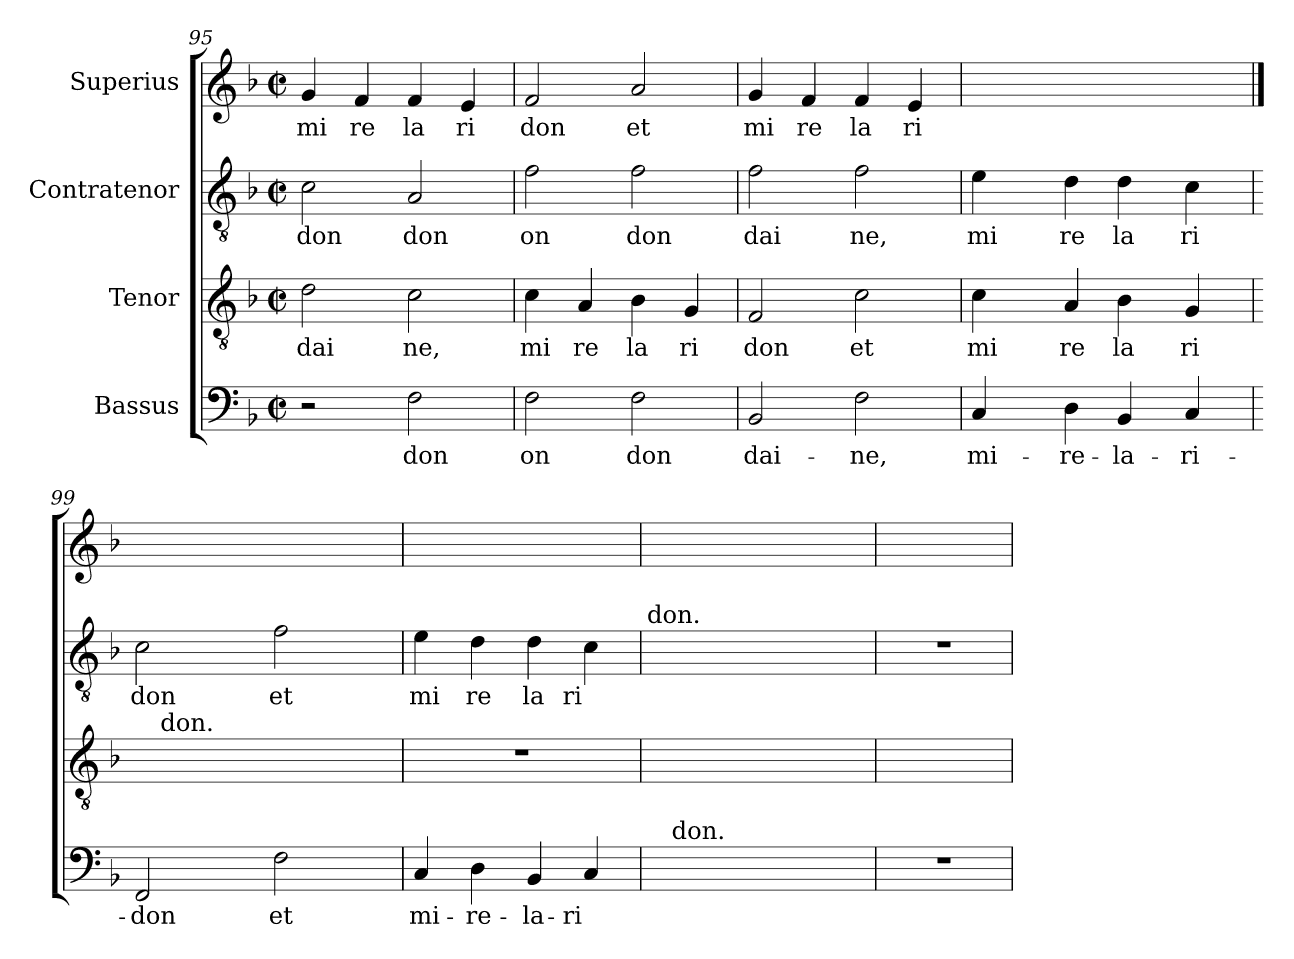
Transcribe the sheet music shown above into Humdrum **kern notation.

**kern	**text	**kern	**text	**kern	**text	**kern	**text
*part4	*part4	*part3	*part3	*part2	*part2	*part1	*part1
*staff4	*staff4	*staff3	*staff3	*staff2	*staff2	*staff1	*staff1
*I"Bassus	*	*I"Tenor	*	*I"Contratenor	*	*I"Superius	*
*clefF4	*	*clefGv2	*	*clefGv2	*	*clefG2	*
*k[b-]	*	*k[b-]	*	*k[b-]	*	*k[b-]	*
*F:	*	*F:	*	*F:	*	*F:	*
*M2/2	*	*M2/2	*	*M2/2	*	*M2/2	*
*met(c|)	*	*met(c|)	*	*met(c|)	*	*met(c|)	*
=95	=95	=95	=95	=95	=95	=95	=95
!	!	!	!LO:LY:b	!	!LO:LY:b	!	!LO:LY:b
2r	.	2d\	dai	2c\	don	4g/	mi
!	!	!	!	!	!	!	!LO:LY:b
.	.	.	.	.	.	4f/	re
!	!LO:LY:b	!	!LO:LY:b	!	!LO:LY:b	!	!LO:LY:b
2F\	don	2c\	ne,	2A/	don	4f/	la
!	!	!	!	!	!	!	!LO:LY:b
.	.	.	.	.	.	4e/	ri
=96	=96	=96	=96	=96	=96	=96	=96
!	!LO:LY:b	!	!LO:LY:b	!	!LO:LY:b	!	!LO:LY:b
2F\	on	4c\	mi	2f\	on	2f/	don
!	!	!	!LO:LY:b	!	!	!	!
.	.	4A/	re	.	.	.	.
!	!LO:LY:b	!	!LO:LY:b	!	!LO:LY:b	!	!LO:LY:b
2F\	don	4B-\	la	2f\	don	2a/	et
!	!	!	!LO:LY:b	!	!	!	!
.	.	4G/	ri	.	.	.	.
=97	=97	=97	=97	=97	=97	=97	=97
!	!LO:LY:b	!	!LO:LY:b	!	!LO:LY:b	!	!LO:LY:b
2BB-/	dai-	2F/	don	2f\	dai	4g/	mi
!	!	!	!	!	!	!	!LO:LY:b
.	.	.	.	.	.	4f/	re
!	!LO:LY:b	!	!LO:LY:b	!	!LO:LY:b	!	!LO:LY:b
2F\	-ne,	2c\	et	2f\	ne,	4f/	la
!	!	!	!	!	!	!	!LO:LY:b
.	.	.	.	.	.	4e/	ri
=98	=98	=98	=98	=98	=98	=98	=98
!	!LO:LY:b	!	!LO:LY:b	!	!LO:LY:b	!	!
4C/	mi-	4c\	mi	4e\	mi	16ryy	.
.	.	.	.	.	.	16ryy	.
.	.	.	.	.	.	16ryy	.
.	.	.	.	.	.	2ryy	.
!	!LO:LY:b	!	!LO:LY:b	!	!LO:LY:b	!	!
4D\	-re-	4A/	re	4d\	re	.	.
!	!LO:LY:b	!	!LO:LY:b	!	!LO:LY:b	!	!
4BB-/	-la-	4B-\	la	4d\	la	.	.
.	.	.	.	.	.	4ryy	.
!	!LO:LY:b	!	!LO:LY:b	!	!LO:LY:b	!	!
4C/	-ri-	4G/	ri	4c\	ri	.	.
.	.	.	.	.	.	16ryy	.
=99	==99	=99	==99	=99	==99	==99	==99
!	!LO:LY:b	!	!	!	!LO:LY:b	!	!
2FF/	-don	16ryy	.	2c\	don	16ryy	.
!	!	!LO:TX:a:t=don.	!	!	!	!	!
.	.	8ryy	.	.	.	16ryy	.
.	.	.	.	.	.	16ryy	.
.	.	2ryy	.	.	.	2ryy	.
!	!LO:LY:b	!	!	!	!LO:LY:b	!	!
2F\	et	.	.	2f\	et	.	.
.	.	4ryy	.	.	.	4ryy	.
.	.	16ryy	.	.	.	16ryy	.
=	=	=	=	=	=	=	=
!	!LO:LY:b	!	!	!	!LO:LY:b	!	!
4C/	mi-	1r	.	4e\	mi	1ryy	.
!	!LO:LY:b	!	!	!	!LO:LY:b	!	!
4D\	-re-	.	.	4d\	re	.	.
!	!LO:LY:b	!	!	!	!LO:LY:b	!	!
4BB-/	-la-	.	.	4d\	la	.	.
!	!LO:LY:b	!	!	!	!LO:LY:b	!	!
4C/	-ri-	.	.	4c\	ri	.	.
=	=	=	=	=	=	=	=
!	!	!	!	!LO:TX:a:t=don.	!	!	!
16ryy	.	1ryy	.	16ryy	.	1ryy	.
!LO:TX:a:t=don.	!	!	!	!	!	!	!
8ryy	.	.	.	8ryy	.	.	.
2ryy	.	.	.	2ryy	.	.	.
4ryy	.	.	.	4ryy	.	.	.
16ryy	.	.	.	16ryy	.	.	.
=	=	=	=	=	=	=	=
1r	.	1ryy	.	1r	.	1ryy	.
=	=	=	=	=	=	=	=
*-	*-	*-	*-	*-	*-	*-	*-
